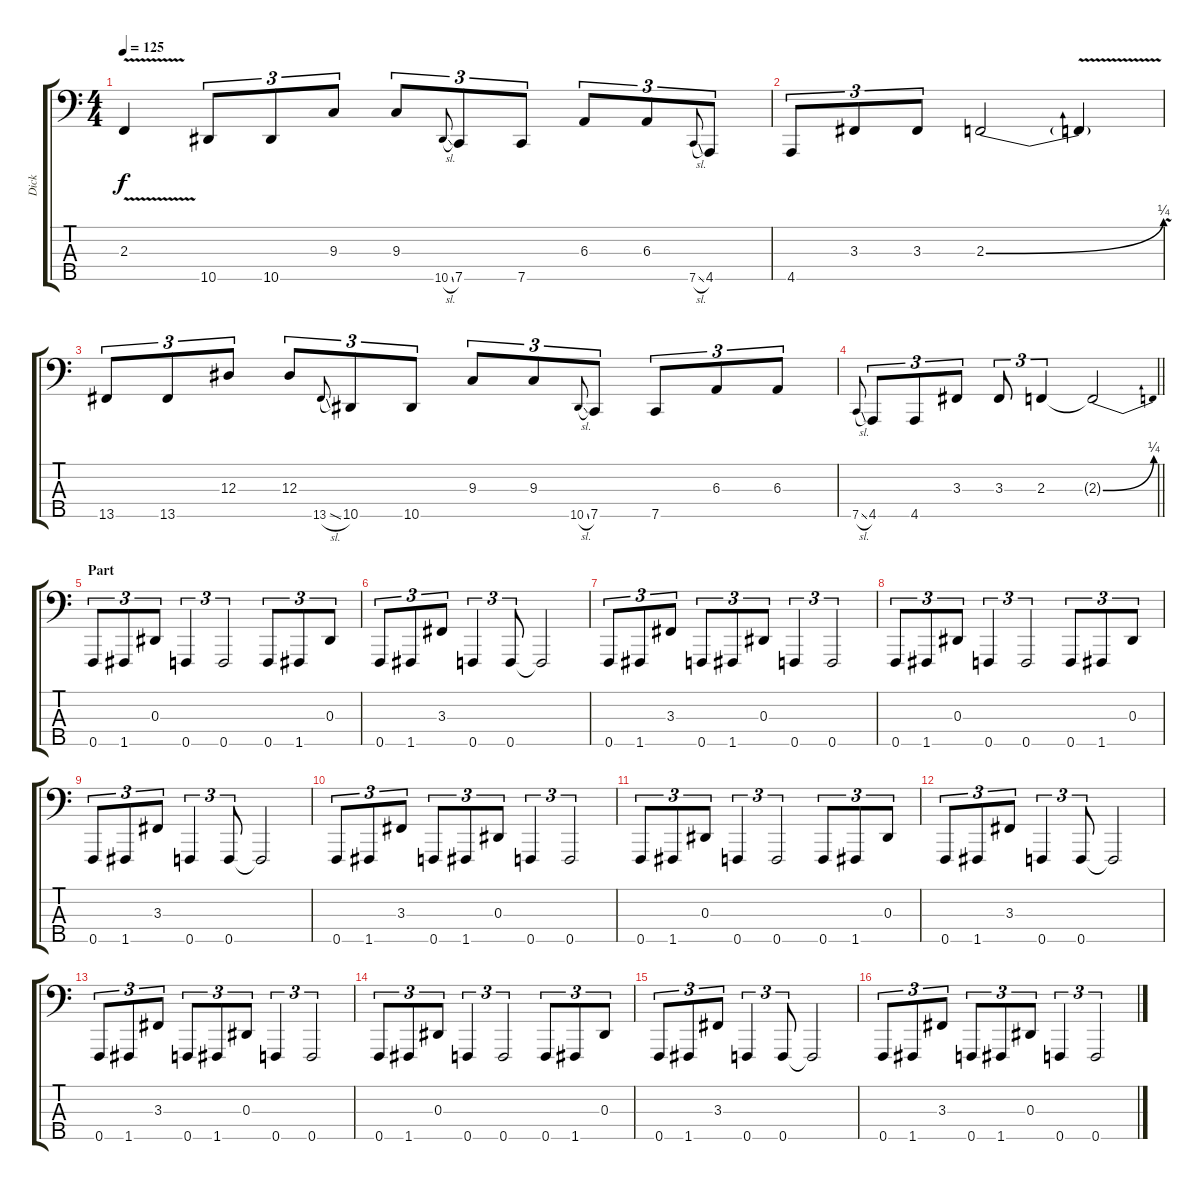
\track ("Dick" "Dick") {instrument electricbasspick}
\staff {score tabs}
\tuning (Db2 Ab1 Eb1 Bb0 F0) {hide}
\ts (4 4)
\tempo 125
\clef f4
\ks c
2.3{v t}.4{dy f} 10.5.8{tu (3 2)} 10.5.8{tu (3 2)} 9.3.8{tu (3 2)} 9.3.8{tu (3 2)} 10.5{sl}.8{gr onbeat} 7.5.8{tu (3 2)} 7.5.8{tu (3 2)} 6.3.8{tu (3 2)} 6.3.8{tu (3 2)} 7.5{sl}.8{gr onbeat} 4.5.8{tu (3 2)} |
4.5.8{tu (3 2)} 3.3.8{tu (3 2)} 3.3.8{tu (3 2)} 2.3{be (bend 0 0 60 1)}.2 2.3{v t}.4 |
13.5.8{tu (3 2)} 13.5.8{tu (3 2)} 12.3.8{tu (3 2)} 12.3.8{tu (3 2)} 13.5{sl}.8{gr onbeat} 10.5.8{tu (3 2)} 10.5.8{tu (3 2)} 9.3.8{tu (3 2)} 9.3.8{tu (3 2)} 10.5{sl}.8{gr onbeat} 7.5.8{tu (3 2)} 7.5.8{tu (3 2)} 6.3.8{tu (3 2)} 6.3.8{tu (3 2)} |
\barLineRight lightlight
7.5{sl}.8{gr onbeat} 4.5.8{tu (3 2)} 4.5.8{tu (3 2)} 3.3.8{tu (3 2)} 3.3.8{tu (3 2)} 2.3.4{tu (3 2)} 2.3{be (bend 0 0 60 1) t}.2 |
\section ("" "Part")
0.5.8{tu (3 2)} 1.5.8{tu (3 2)} 0.3.8{tu (3 2)} 0.5.4{tu (3 2)} 0.5.2{tu (3 2)} 0.5.8{tu (3 2)} 1.5.8{tu (3 2)} 0.3.8{tu (3 2)} |
0.5.8{tu (3 2)} 1.5.8{tu (3 2)} 3.3.8{tu (3 2)} 0.5.4{tu (3 2)} 0.5.8{tu (3 2)} 0.5{t}.2 |
0.5.8{tu (3 2)} 1.5.8{tu (3 2)} 3.3.8{tu (3 2)} 0.5.8{tu (3 2)} 1.5.8{tu (3 2)} 0.3.8{tu (3 2)} 0.5.4{tu (3 2)} 0.5.2{tu (3 2)} |
0.5.8{tu (3 2)} 1.5.8{tu (3 2)} 0.3.8{tu (3 2)} 0.5.4{tu (3 2)} 0.5.2{tu (3 2)} 0.5.8{tu (3 2)} 1.5.8{tu (3 2)} 0.3.8{tu (3 2)} |
0.5.8{tu (3 2)} 1.5.8{tu (3 2)} 3.3.8{tu (3 2)} 0.5.4{tu (3 2)} 0.5.8{tu (3 2)} 0.5{t}.2 |
0.5.8{tu (3 2)} 1.5.8{tu (3 2)} 3.3.8{tu (3 2)} 0.5.8{tu (3 2)} 1.5.8{tu (3 2)} 0.3.8{tu (3 2)} 0.5.4{tu (3 2)} 0.5.2{tu (3 2)} |
0.5.8{tu (3 2)} 1.5.8{tu (3 2)} 0.3.8{tu (3 2)} 0.5.4{tu (3 2)} 0.5.2{tu (3 2)} 0.5.8{tu (3 2)} 1.5.8{tu (3 2)} 0.3.8{tu (3 2)} |
0.5.8{tu (3 2)} 1.5.8{tu (3 2)} 3.3.8{tu (3 2)} 0.5.4{tu (3 2)} 0.5.8{tu (3 2)} 0.5{t}.2 |
0.5.8{tu (3 2)} 1.5.8{tu (3 2)} 3.3.8{tu (3 2)} 0.5.8{tu (3 2)} 1.5.8{tu (3 2)} 0.3.8{tu (3 2)} 0.5.4{tu (3 2)} 0.5.2{tu (3 2)} |
0.5.8{tu (3 2)} 1.5.8{tu (3 2)} 0.3.8{tu (3 2)} 0.5.4{tu (3 2)} 0.5.2{tu (3 2)} 0.5.8{tu (3 2)} 1.5.8{tu (3 2)} 0.3.8{tu (3 2)} |
0.5.8{tu (3 2)} 1.5.8{tu (3 2)} 3.3.8{tu (3 2)} 0.5.4{tu (3 2)} 0.5.8{tu (3 2)} 0.5{t}.2 |
0.5.8{tu (3 2)} 1.5.8{tu (3 2)} 3.3.8{tu (3 2)} 0.5.8{tu (3 2)} 1.5.8{tu (3 2)} 0.3.8{tu (3 2)} 0.5.4{tu (3 2)} 0.5.2{tu (3 2)}
